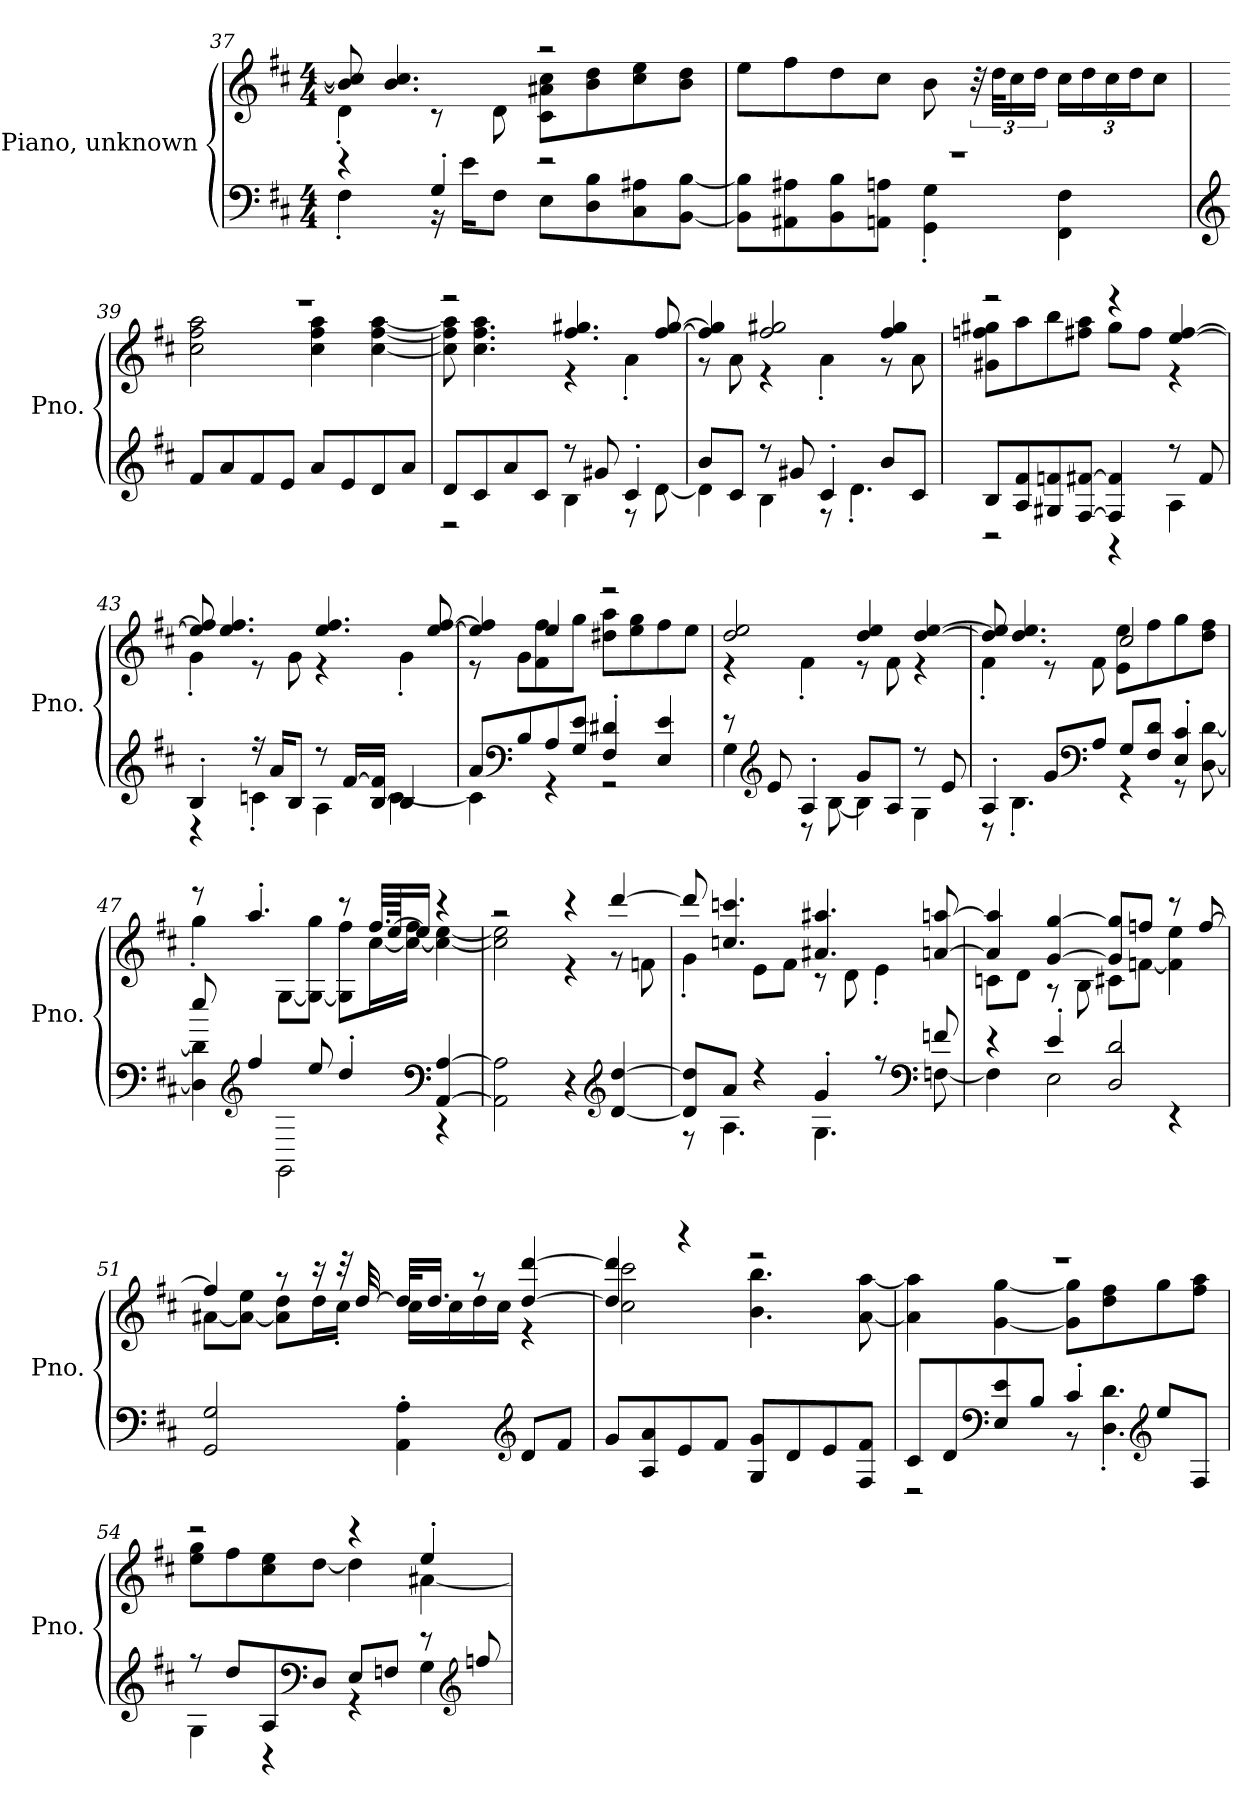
**kern	**kern
*part1	*part1
*staff2	*staff1
*I"Piano, unknown	*
*I'Pno.	*
*clefF4	*clefG2
*k[f#c#]	*k[f#c#]
*M4/4	*M4/4
=37	=37
*^	*^
4r	4F#'\	8b/] 8cc#/]	4d'\
.	.	4.b/ 4.cc#/	.
4G'/	16r	.	8r
.	16e\KL	.	.
.	8F#\J	.	8d\
2r	8E\L	2r	8c#\ 8a#X\ 8cc#\L
.	8D\ 8B\	.	8b\ 8dd\
.	8C#\ 8A#X\	.	8cc#\ 8ee\
.	[8BB\ [8B\J	.	8b\ 8dd\J
*	*	*v	*v
!!LO:PB:g=z
=38	=38	=38
1r	8BB\] 8B\]L	8ee\L
.	8AA#X\ 8A#X\	8ff#\
.	8BB\ 8B\	8dd\
.	8AAn\ 8An\J	8cc#\J
.	4GG\' 4G\'	8b\
.	.	48r
.	.	48dd\KLL
.	.	24cc#\
.	.	24dd\JJ
*	*	*Xbrackettup
.	4FF#\ 4F#\	24cc#\LL
.	.	24dd\
.	.	24cc#\
.	.	24dd\J
.	.	12cc#\J
*v	*v	*
=39	=39
*clefG2	*
*	*^
8f#/L	1r	2cc#\ 2ff#\ 2aa\
8a/	.	.
8f#/	.	.
8e/J	.	.
8a/L	.	4cc#\ 4ff#\ 4aa\
8e/	.	.
8d/	.	[4cc#\ [4ff#\ [4aa\
8a/J	.	.
=40	=40	=40
*^	*	*
8d/L	2r	2r	8cc#\] 8ff#\] 8aa\]
8c#/	.	.	4.cc#\ 4.ff#\ 4.aa\
8a/	.	.	.
8c#/J	.	.	.
8r	4B\	4.ff#/ 4.gg#X/	4r
8g#X/	.	.	.
4c#'/	8r	.	4a'\
.	[8d\	[8ff#/ [8gg#/	.
!!LO:LB:g=z	!!
=41	=41	=41	=41
8b/L	4d\]	4ff#/] 4gg#/]	8r
8c#/J	.	.	8a\
8r	4B\	2ff#/ 2gg#X/	4r
8g#X/	.	.	.
4c#'/	8r	.	4a'\
.	4.d'\	.	.
8b/L	.	4ff#/ 4gg#/	8r
8c#/J	.	.	8a\
=42	=42	=42	=42
8B/L	2r	2r	8g#X\ 8ffn\ 8gg#X\L
8A/ 8f#/	.	.	8aa\
8G#X/ 8fn/	.	.	8bb\
[8F#/ [8f#X/J	.	.	8ff#X\ 8aa\J
4F#/] 4f#/]	4r	4r	8gg#\L
.	.	.	8ff#\J
8r	4A\	[4ee/ [4ff#/	4r
8f#/	.	.	.
=43	=43	=43	=43
4B'/	4r	8ee/] 8ff#/]	4g'\
.	.	4.ee/ 4.ff#/	.
16r	4cn'\	.	8r
16a/KL	.	.	.
8B/J	.	.	8g\
8r	4A\	4.ee/ 4.ff#/	4r
[16f#/LL	.	.	.
[16B/ 16f#/]JJ	.	.	.
4B/]	[4c\	.	4g'\
.	.	[8ee/ [8ff#/	.
!!LO:LB:g=z	!!
=44	=44	=44	=44
8a/L	4c\]	4ee/] 4ff#/]	8r
*clefF4	*	*	*
8B/	.	.	8g\L
8A/	4r	4ee/	8f#\ 8ff#\
8G/ 8e/J	.	.	8gg\J
4F#/' 4d#X/'	2r	2r	8dd#X\ 8aa\L
.	.	.	8ee\ 8gg\
4E/ 4e/	.	.	8ff#\
.	.	.	8ee\J
=45	=45	=45	=45
8r	4G\	2dd/ 2ee/	4r
*clefG2	*	*	*
8e/	.	.	.
4A'/	8r	.	4f#'\
.	[8B\	.	.
8g/L	4B\]	4dd/ 4ee/	8r
8A/J	.	.	8f#\
8r	4G\	[4dd/ [4ee/	4r
8e/	.	.	.
=46	=46	=46	=46
4A'/	8r	8dd/] 8ee/]	4f#'\
.	4.B'\	4.dd/ 4.ee/	.
8g/L	.	.	8r
*clefF4	*	*	*
8A/J	.	.	8f#\
8G/L	4r	2cc#/	8e\ 8ee\L
8F#/ 8d/J	.	.	8ff#\
4E/' 4c#/'	8r	.	8gg\
.	[8D\ [8d\	.	8dd\ 8ff#\J
!!LO:LB:g=z	!!
=47	=47	=47	=47
8ee/	4D\] 4d\]	8r	4gg'\
*clefG2	*	*	*
4ff#/	.	4.aa'/	.
.	2GG\	.	[8G\L
8ee/	.	.	8G\_ 8gg\J
4dd'/	.	8r	8G\] 8ff#\L
.	.	32.ff#/LLL	[16cc#\L
.	.	[64ee/JK	.
.	.	16ee/JJ]	16cc#\_ 16ff#\JJ
*clefF4	*	*	*
[4AA/ [4A/	4r	4r	4cc#\_ [4ee\
*v	*v	*	*
=48	=48	=48
2AA\] 2A\]	2r	2cc#\] 2ee\]
4r	4r	4r
*clefG2	*	*
[4d/ [4dd/	[4ddd/	8r
.	.	8fn\
=49	=49	=49
*^	*	*
8d/] 8dd/]L	8r	8ddd/]	4g'\
8a/J	4.A\	4.ccn/ 4.cccn/	.
4r	.	.	8e\L
.	.	.	8f#\J
4g'/	4.G\	4.a#X/ 4.aa#X/	8r
.	.	.	8d\
8r	.	.	4e'\
*clefF4	*	*	*
8fn/	[8Fn\	[8an/ [8aan/	.
!!LO:LB:g=z	!!
=50	=50	=50	=50
4r	4F\]	4a/] 4aa/]	8cn\L
.	.	.	8d\J
4e'/	2E\	[4g/ [4gg/	8r
.	.	.	8B\
2D/ 2d/	.	8g/] 8gg/]L	8c#X\L
.	.	8ffn/J	[8fn\J
.	4r	8r	4f\] 4ee\
.	.	[8ff/	.
*v	*v	*	*
=51	=51	=51
2GG/ 2G/	4ff/]	[8a#X\L
.	.	8a#\_ 8ee\J
.	8r	8a#\] 8dd\L
.	16r	16dd\L
.	32r	16cc#'\JJ
.	[32dd/	.
4AA\' 4A\'	32dd/KLL]	16cc#\LL
.	16.dd/JJ	.
.	.	16cc#\
.	8r	16dd\
.	.	16cc#\JJ
*clefG2	*	*
8d/L	[4dd/ [4ddd/	4r
8f#/J	.	.
=52	=52	=52
8g/L	4dd/] 4ddd/]	2cc#\ 2ccc#\
8A/ 8a/	.	.
8e/	4r	.
8f#/J	.	.
8G/ 8g/L	2r	4.b\ 4.bb\
8d/	.	.
8e/	.	.
8F#/ 8f#/J	.	[8a\ [8aa\
!!LO:LB:g=z	!!
=53	=53	=53
*^	*	*
8c#/L	2r	1r	4a\] 4aa\]
8d/	.	.	.
*clefF4	*	*	*
8E/ 8e/	.	.	[4g\ [4gg\
8B/J	.	.	.
4c#'/	8r	.	8g\] 8gg\]L
.	4.D\' 4.d\'	.	8dd\ 8ff#\
*clefG2	*	*	*
8ee/L	.	.	8gg\
8F#/J	.	.	8ff#\ 8aa\J
=54	=54	=54	=54
8r	4G\	2r	8ee\ 8gg\L
8dd/L	.	.	8ff#\
8A/	4r	.	8cc#\ 8ee\
*clefF4	*	*	*
8D/J	.	.	[8dd\J
8E/L	4r	4r	4dd\]
8Fn/J	.	.	.
8r	4G\	4ee'/	[4a#X\
*clefG2	*	*	*
8ffn/	.	.	.
*v	*v	*	*
*	*v	*v
=	=
*-	*-
